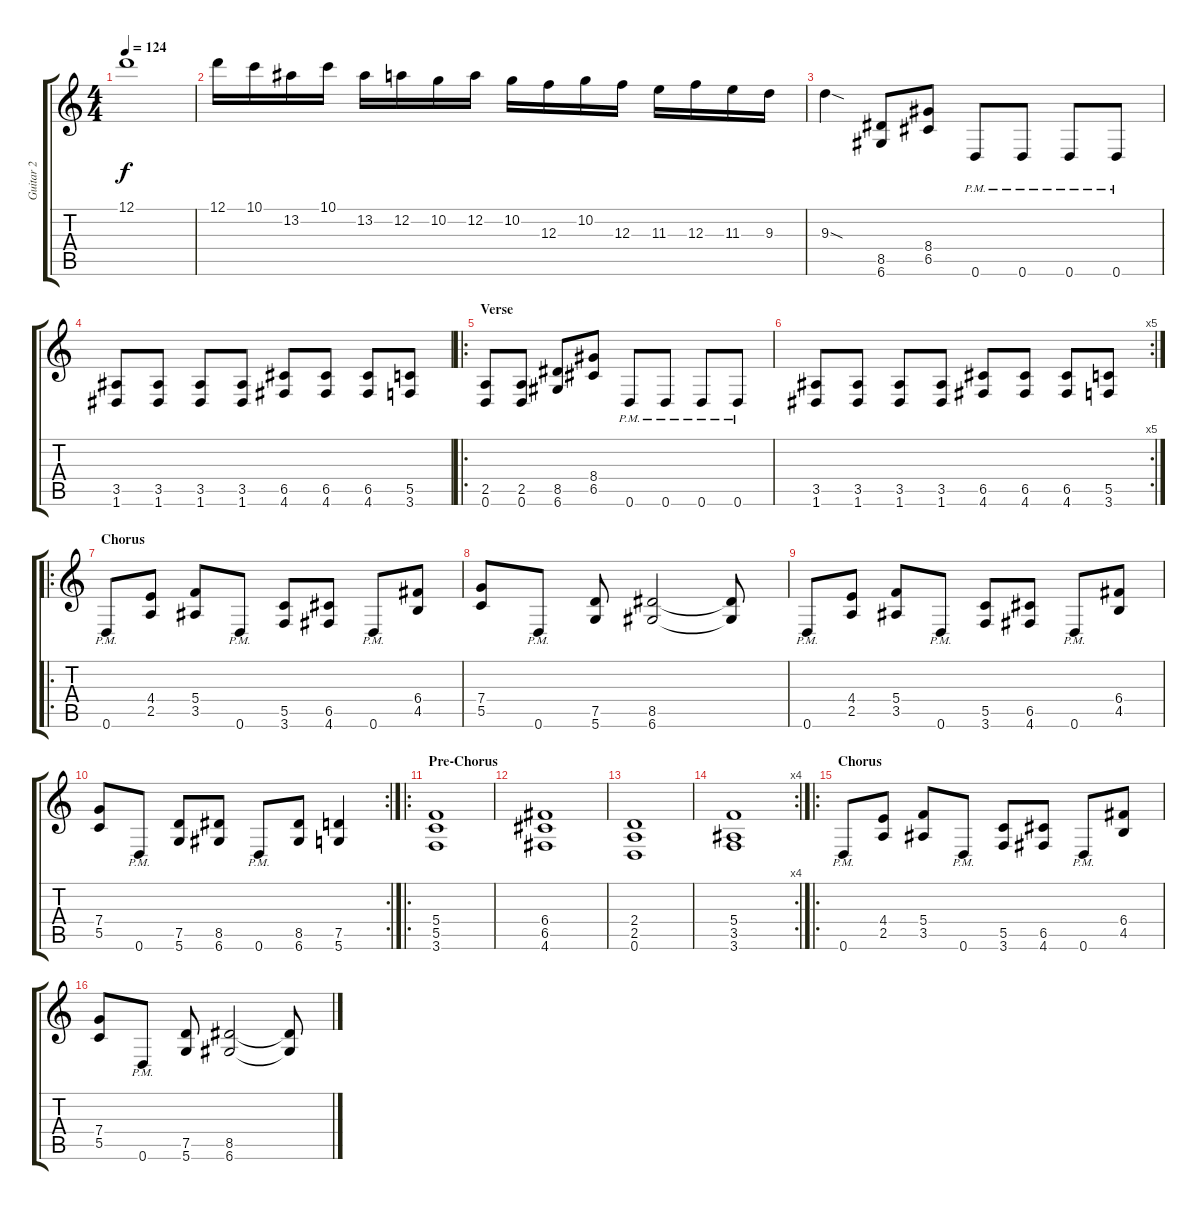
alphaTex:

\track ("Guitar 2" "Guitar 2") {instrument distortionguitar}
\staff {score tabs}
\tuning (D4 A3 F3 C3 G2 D2) {hide}
\ts (4 4)
\tempo 124
\clef g2
\ks c
12.1.1{dy f} |
12.1.16 10.1.16 13.2.16 10.1.16 13.2.16 12.2.16 10.2.16 12.2.16 10.2.16 12.3.16 10.2.16 12.3.16 11.3.16 12.3.16 11.3.16 9.3.16 |
9.3{sod}.4 (8.5 6.6).8 (8.4 6.5).8 0.6{pm}.8 0.6{pm}.8 0.6{pm}.8 0.6{pm}.8 |
(3.5 1.6).8 (3.5 1.6).8 (3.5 1.6).8 (3.5 1.6).8 (6.5 4.6).8 (6.5 4.6).8 (6.5 4.6).8 (5.5 3.6).8 |
\ro
\section ("" "Verse")
(2.5 0.6).8 (2.5 0.6).8 (8.5 6.6).8 (8.4 6.5).8 0.6{pm}.8 0.6{pm}.8 0.6{pm}.8 0.6{pm}.8 |
\rc 5
(3.5 1.6).8 (3.5 1.6).8 (3.5 1.6).8 (3.5 1.6).8 (6.5 4.6).8 (6.5 4.6).8 (6.5 4.6).8 (5.5 3.6).8 |
\ro
\section ("" "Chorus")
0.6{pm}.8 (4.4 2.5).8 (5.4 3.5).8 0.6{pm}.8 (5.5 3.6).8 (6.5 4.6).8 0.6{pm}.8 (6.4 4.5).8 |
(7.4 5.5).8 0.6{pm}.8 (7.5 5.6).8 (8.5 6.6).2 (8.5{t} 6.6{t}).8 |
0.6{pm}.8 (4.4 2.5).8 (5.4 3.5).8 0.6{pm}.8 (5.5 3.6).8 (6.5 4.6).8 0.6{pm}.8 (6.4 4.5).8 |
\rc 2
(7.4 5.5).8 0.6{pm}.8 (7.5 5.6).8 (8.5 6.6).8 0.6{pm}.8 (8.5 6.6).8 (7.5 5.6).4 |
\ro
\section ("" "Pre-Chorus")
(5.4 5.5 3.6).1 |
(6.4 6.5 4.6).1 |
(2.4 2.5 0.6).1 |
\rc 4
(5.4 3.5 3.6).1 |
\ro
\section ("" "Chorus")
0.6{pm}.8 (4.4 2.5).8 (5.4 3.5).8 0.6{pm}.8 (5.5 3.6).8 (6.5 4.6).8 0.6{pm}.8 (6.4 4.5).8 |
(7.4 5.5).8 0.6{pm}.8 (7.5 5.6).8 (8.5 6.6).2 (8.5{t} 6.6{t}).8
